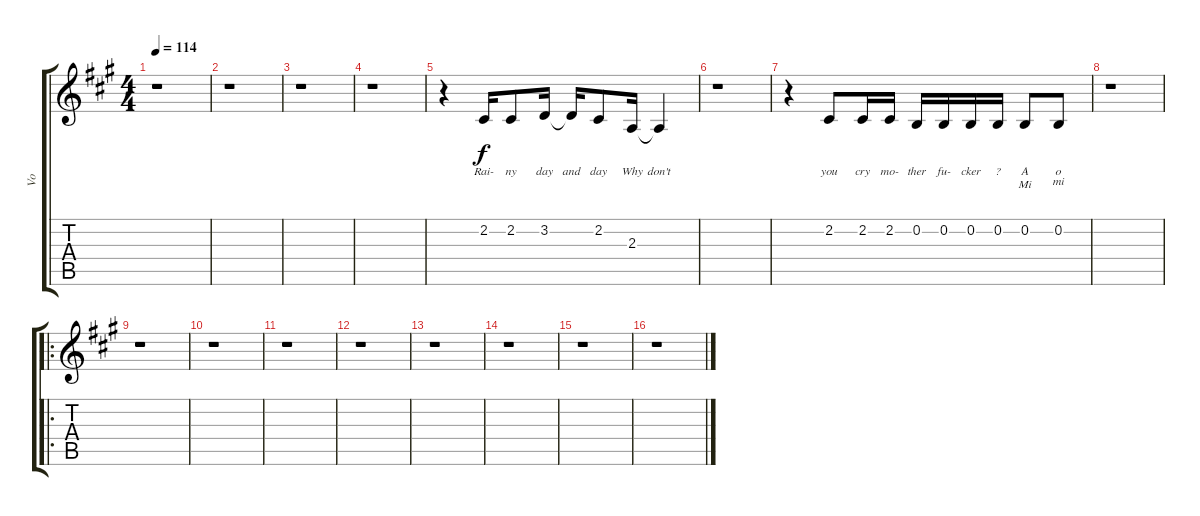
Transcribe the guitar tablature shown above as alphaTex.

\track ("Vo" "Vo") {instrument acousticgrandpiano}
\staff {score tabs}
\tuning (E4 B3 G3 D3 A2 E2) {hide}
\ts (4 4)
\tempo 114
\clef g2
\ks a
r.1{dy f instrument acousticgrandpiano} |
r.1 |
r.1 |
r.1 |
r.4 2.2.16{lyrics (0 "Rai-") lyrics (1 "") lyrics (2 "") lyrics (3 "") lyrics (4 "")} 2.2.8{lyrics (0 "ny") lyrics (1 "") lyrics (2 "") lyrics (3 "") lyrics (4 "")} 3.2.16{lyrics (0 "day") lyrics (1 "") lyrics (2 "") lyrics (3 "") lyrics (4 "")} 3.2{t}.16{lyrics (0 "and") lyrics (1 "") lyrics (2 "") lyrics (3 "") lyrics (4 "")} 2.2.8{lyrics (0 "day") lyrics (1 "") lyrics (2 "") lyrics (3 "") lyrics (4 "")} 2.3.16{lyrics (0 "Why") lyrics (1 "") lyrics (2 "") lyrics (3 "") lyrics (4 "")} 2.3{t}.4{lyrics (0 "don't") lyrics (1 "") lyrics (2 "") lyrics (3 "") lyrics (4 "")} |
r.1 |
r.4 2.2.8{lyrics (0 "you") lyrics (1 "") lyrics (2 "") lyrics (3 "") lyrics (4 "")} 2.2.16{lyrics (0 "cry") lyrics (1 "") lyrics (2 "") lyrics (3 "") lyrics (4 "")} 2.2.16{lyrics (0 "mo-") lyrics (1 "") lyrics (2 "") lyrics (3 "") lyrics (4 "")} 0.2.16{lyrics (0 "ther") lyrics (1 "") lyrics (2 "") lyrics (3 "") lyrics (4 "")} 0.2.16{lyrics (0 "fu-") lyrics (1 "") lyrics (2 "") lyrics (3 "") lyrics (4 "")} 0.2.16{lyrics (0 "cker") lyrics (1 "") lyrics (2 "") lyrics (3 "") lyrics (4 "")} 0.2.16{lyrics (0 "?") lyrics (1 "") lyrics (2 "") lyrics (3 "") lyrics (4 "")} 0.2.8{lyrics (0 "A") lyrics (1 "Mi") lyrics (2 "") lyrics (3 "") lyrics (4 "")} 0.2.8{lyrics (0 "o") lyrics (1 "mi") lyrics (2 "") lyrics (3 "") lyrics (4 "")} |
r.1 |
\ro
r.1 |
r.1 |
r.1 |
r.1 |
r.1 |
r.1 |
r.1 |
r.1
